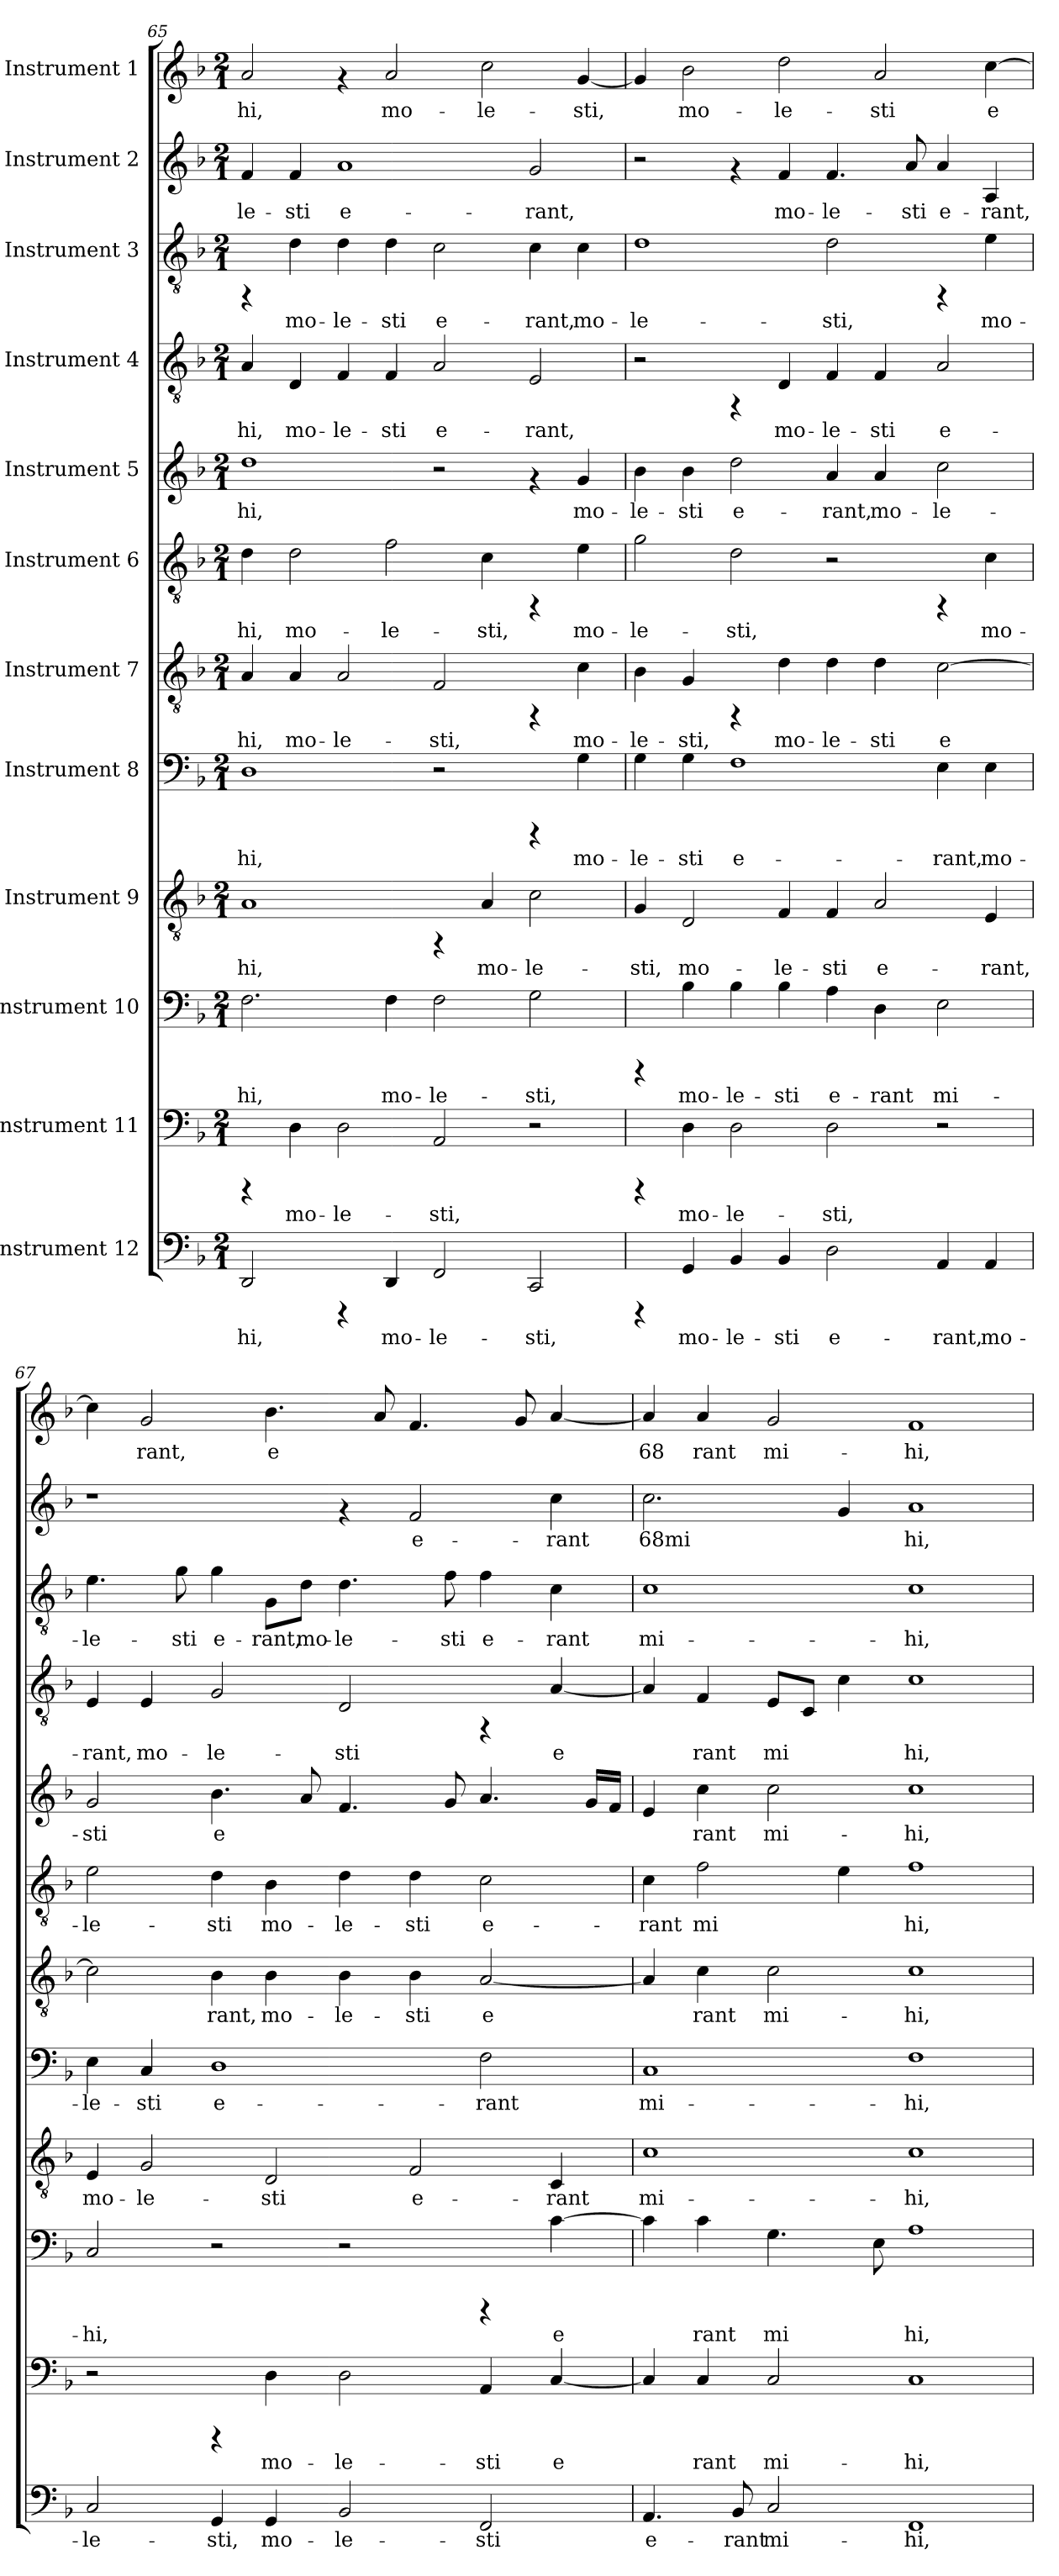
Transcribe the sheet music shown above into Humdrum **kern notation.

**kern	**text	**kern	**text	**kern	**text	**kern	**text	**kern	**text	**kern	**text	**kern	**text	**kern	**text	**kern	**text	**kern	**text	**kern	**text	**kern	**text
*part12	*part12	*part11	*part11	*part10	*part10	*part9	*part9	*part8	*part8	*part7	*part7	*part6	*part6	*part5	*part5	*part4	*part4	*part3	*part3	*part2	*part2	*part1	*part1
*staff12	*staff12	*staff11	*staff11	*staff10	*staff10	*staff9	*staff9	*staff8	*staff8	*staff7	*staff7	*staff6	*staff6	*staff5	*staff5	*staff4	*staff4	*staff3	*staff3	*staff2	*staff2	*staff1	*staff1
*I"Instrument 12	*	*I"Instrument 11	*	*I"Instrument 10	*	*I"Instrument 9	*	*I"Instrument 8	*	*I"Instrument 7	*	*I"Instrument 6	*	*I"Instrument 5	*	*I"Instrument 4	*	*I"Instrument 3	*	*I"Instrument 2	*	*I"Instrument 1	*
*clefF4	*	*clefF4	*	*clefF4	*	*clefGv2	*	*clefF4	*	*clefGv2	*	*clefGv2	*	*clefG2	*	*clefGv2	*	*clefGv2	*	*clefG2	*	*clefG2	*
*k[b-]	*	*k[b-]	*	*k[b-]	*	*k[b-]	*	*k[b-]	*	*k[b-]	*	*k[b-]	*	*k[b-]	*	*k[b-]	*	*k[b-]	*	*k[b-]	*	*k[b-]	*
*F:	*	*F:	*	*F:	*	*F:	*	*F:	*	*F:	*	*F:	*	*F:	*	*F:	*	*F:	*	*F:	*	*F:	*
*M2/1	*	*M2/1	*	*M2/1	*	*M2/1	*	*M2/1	*	*M2/1	*	*M2/1	*	*M2/1	*	*M2/1	*	*M2/1	*	*M2/1	*	*M2/1	*
=65	=65	=65	=65	=65	=65	=65	=65	=65	=65	=65	=65	=65	=65	=65	=65	=65	=65	=65	=65	=65	=65	=65	=65
!	!LO:LY:b:cj	!	!	!	!LO:LY:b:cj	!	!LO:LY:b:cj	!	!LO:LY:b:cj	!	!LO:LY:b:cj	!	!LO:LY:b:cj	!	!LO:LY:b:cj	!	!LO:LY:b:cj	!	!	!	!LO:LY:b:cj	!	!LO:LY:b:cj
2DD/	-hi,	4rCCC	.	2.F\	-hi,	1A	-hi,	1D	-hi,	4A/	-hi,	4d\	-hi,	1dd	-hi,	4A/	-hi,	4rFF	.	4f/	-le-	2a/	-hi,
!	!	!	!LO:LY:b:cj	!	!	!	!	!	!	!	!LO:LY:b:cj	!	!LO:LY:b:cj	!	!	!	!LO:LY:b:cj	!	!LO:LY:b:cj	!	!LO:LY:b:cj	!	!
.	.	4D\	mo-	.	.	.	.	.	.	4A/	mo-	2d\	mo-	.	.	4D/	mo-	4d\	mo-	4f/	-sti	.	.
!	!	!	!LO:LY:b:cj	!	!	!	!	!	!	!	!LO:LY:b:cj	!	!	!	!	!	!LO:LY:b:cj	!	!LO:LY:b:cj	!	!LO:LY:b:cj	!	!
4rCCC	.	2D\	-le-	.	.	.	.	.	.	2A/	-le-	.	.	.	.	4F/	-le-	4d\	-le-	1a	e-	4rf	.
!	!LO:LY:b:cj	!	!	!	!LO:LY:b:cj	!	!	!	!	!	!	!	!LO:LY:b:cj	!	!	!	!LO:LY:b:cj	!	!LO:LY:b:cj	!	!	!	!LO:LY:b:cj
4DD/	mo-	.	.	4F\	mo-	.	.	.	.	.	.	2f\	-le-	.	.	4F/	-sti	4d\	-sti	.	.	2a/	mo-
!	!LO:LY:b:cj	!	!LO:LY:b:cj	!	!LO:LY:b:cj	!	!	!	!	!	!LO:LY:b:cj	!	!	!	!	!	!LO:LY:b:cj	!	!LO:LY:b:cj	!	!	!	!
2FF/	-le-	2AA/	-sti,	2F\	-le-	4rFF	.	2r	.	2F/	-sti,	.	.	2r	.	2A/	e-	2c\	e-	.	.	.	.
!	!	!	!	!	!	!	!LO:LY:b:cj	!	!	!	!	!	!LO:LY:b:cj	!	!	!	!	!	!	!	!	!	!LO:LY:b:cj
.	.	.	.	.	.	4A/	mo-	.	.	.	.	4c\	-sti,	.	.	.	.	.	.	.	.	2cc\	-le-
!	!LO:LY:b:cj	!	!	!	!LO:LY:b:cj	!	!LO:LY:b:cj	!	!	!	!	!	!	!	!	!	!LO:LY:b:cj	!	!LO:LY:b:cj	!	!LO:LY:b:cj	!	!
2CC/	-sti,	2r	.	2G\	-sti,	2c\	-le-	4rCCC	.	4rFF	.	4rFF	.	4rf	.	2E/	-rant,	4c\	-rant,	2g/	-rant,	.	.
!	!	!	!	!	!	!	!	!	!LO:LY:b:cj	!	!LO:LY:b:cj	!	!LO:LY:b:cj	!	!LO:LY:b:cj	!	!	!	!LO:LY:b:cj	!	!	!	!LO:LY:b:cj
.	.	.	.	.	.	.	.	4G\	mo-	4c\	mo-	4e\	mo-	4g/	mo-	.	.	4c\	mo-	.	.	[<4g/	-sti,
=66	=66	=66	=66	=66	=66	=66	=66	=66	=66	=66	=66	=66	=66	=66	=66	=66	=66	=66	=66	=66	=66	=66	=66
!	!	!	!	!	!	!	!LO:LY:b:cj	!	!LO:LY:b:cj	!	!LO:LY:b:cj	!	!LO:LY:b:cj	!	!LO:LY:b:cj	!	!	!	!LO:LY:b:cj	!	!	!	!LO:LY:b:cj
4rCCC	.	4rCCC	.	4rCCC	.	4G/	-sti,	4G\	-le-	4B-\	-le-	2g\	-le-	4b-\	-le-	2r	.	1d	-le-	2r	.	4g/]	.
!	!LO:LY:b:cj	!	!LO:LY:b:cj	!	!LO:LY:b:cj	!	!LO:LY:b:cj	!	!LO:LY:b:cj	!	!LO:LY:b:cj	!	!	!	!LO:LY:b:cj	!	!	!	!	!	!	!	!LO:LY:b:cj
4GG/	mo-	4D\	mo-	4B-\	mo-	2D/	mo-	4G\	-sti	4G/	-sti,	.	.	4b-\	-sti	.	.	.	.	.	.	2b-\	mo-
!	!LO:LY:b:cj	!	!LO:LY:b:cj	!	!LO:LY:b:cj	!	!	!	!LO:LY:b:cj	!	!	!	!LO:LY:b:cj	!	!LO:LY:b:cj	!	!	!	!	!	!	!	!
4BB-/	-le-	2D\	-le-	4B-\	-le-	.	.	1F	e-	4rFF	.	2d\	-sti,	2dd\	e-	4rFF	.	.	.	4rf	.	.	.
!	!LO:LY:b:cj	!	!	!	!LO:LY:b:cj	!	!LO:LY:b:cj	!	!	!	!LO:LY:b:cj	!	!	!	!	!	!LO:LY:b:cj	!	!	!	!LO:LY:b:cj	!	!LO:LY:b:cj
4BB-/	-sti	.	.	4B-\	-sti	4F/	-le-	.	.	4d\	mo-	.	.	.	.	4D/	mo-	.	.	4f/	mo-	2dd\	-le-
!	!LO:LY:b:cj	!	!LO:LY:b:cj	!	!LO:LY:b:cj	!	!LO:LY:b:cj	!	!	!	!LO:LY:b:cj	!	!	!	!LO:LY:b:cj	!	!LO:LY:b:cj	!	!LO:LY:b:cj	!	!LO:LY:b:cj	!	!
2D\	e-	2D\	-sti,	4A\	e-	4F/	-sti	.	.	4d\	-le-	2r	.	4a/	-rant,	4F/	-le-	2d\	-sti,	4.f/	-le-	.	.
!	!	!	!	!	!LO:LY:b:cj	!	!LO:LY:b:cj	!	!	!	!LO:LY:b:cj	!	!	!	!LO:LY:b:cj	!	!LO:LY:b:cj	!	!	!	!	!	!LO:LY:b:cj
.	.	.	.	4D\	-rant	2A/	e-	.	.	4d\	-sti	.	.	4a/	mo-	4F/	-sti	.	.	.	.	2a/	-sti
!	!	!	!	!	!	!	!	!	!	!	!	!	!	!	!	!	!	!	!	!	!LO:LY:b:cj	!	!
.	.	.	.	.	.	.	.	.	.	.	.	.	.	.	.	.	.	.	.	8a/	-sti	.	.
!	!LO:LY:b:cj	!	!	!	!LO:LY:b:cj	!	!	!	!LO:LY:b:cj	!	!LO:LY:b:cj	!	!	!	!LO:LY:b:cj	!	!LO:LY:b:cj	!	!	!	!LO:LY:b:cj	!	!
4AA/	-rant,	2r	.	2E\	mi-	.	.	4E\	-rant,	[>2c\	e-	4rFF	.	2cc\	-le-	2A/	e-	4rFF	.	4a/	e-	.	.
!	!LO:LY:b:cj	!	!	!	!	!	!LO:LY:b:cj	!	!LO:LY:b:cj	!	!	!	!LO:LY:b:cj	!	!	!	!	!	!LO:LY:b:cj	!	!LO:LY:b:cj	!	!LO:LY:b:cj
4AA/	mo-	.	.	.	.	4E/	-rant,	4E\	mo-	.	.	4c\	mo-	.	.	.	.	4e\	mo-	4A/	-rant,	[>4cc\	e-
=67	=67	=67	=67	=67	=67	=67	=67	=67	=67	=67	=67	=67	=67	=67	=67	=67	=67	=67	=67	=67	=67	=67	=67
!	!LO:LY:b:cj	!	!	!	!LO:LY:b:cj	!	!LO:LY:b:cj	!	!LO:LY:b:cj	!	!LO:LY:b:cj	!	!LO:LY:b:cj	!	!LO:LY:b:cj	!	!LO:LY:b:cj	!	!LO:LY:b:cj	!	!	!	!LO:LY:b:cj
2C/	-le-	2r	.	2C/	-hi,	4E/	mo-	4E\	-le-	2c\]	--	2e\	-le-	2g/	-sti	4E/	-rant,	4.e\	-le-	1r	.	4cc\]	--
!	!	!	!	!	!	!	!LO:LY:b:cj	!	!LO:LY:b:cj	!	!	!	!	!	!	!	!LO:LY:b:cj	!	!	!	!	!	!LO:LY:b:cj
.	.	.	.	.	.	2G/	-le-	4C/	-sti	.	.	.	.	.	.	4E/	mo-	.	.	.	.	2g/	-rant,
!	!	!	!	!	!	!	!	!	!	!	!	!	!	!	!	!	!	!	!LO:LY:b:cj	!	!	!	!
.	.	.	.	.	.	.	.	.	.	.	.	.	.	.	.	.	.	8g\	-sti	.	.	.	.
!	!LO:LY:b:cj	!	!	!	!	!	!	!	!LO:LY:b:cj	!	!LO:LY:b:cj	!	!LO:LY:b:cj	!	!LO:LY:b:cj	!	!LO:LY:b:cj	!	!LO:LY:b:cj	!	!	!	!
4GG/	-sti,	4rCCC	.	2r	.	.	.	1D	e-	4B-\	-rant,	4d\	-sti	4.b-\	e-	2G/	-le-	4g\	e-	.	.	.	.
!	!LO:LY:b:cj	!	!LO:LY:b:cj	!	!	!	!LO:LY:b:cj	!	!	!	!LO:LY:b:cj	!	!LO:LY:b:cj	!	!	!	!	!	!LO:LY:b:cj	!	!	!	!LO:LY:b:cj
4GG/	mo-	4D\	mo-	.	.	2D/	-sti	.	.	4B-\	mo-	4B-\	mo-	.	.	.	.	8G\L	-rant,	.	.	4.b-\	e-
!	!	!	!	!	!	!	!	!	!	!	!	!	!	!	!LO:LY:b:cj	!	!	!	!LO:LY:b:cj	!	!	!	!
.	.	.	.	.	.	.	.	.	.	.	.	.	.	8a/	--	.	.	8d\J	mo-	.	.	.	.
!	!LO:LY:b:cj	!	!LO:LY:b:cj	!	!	!	!	!	!	!	!LO:LY:b:cj	!	!LO:LY:b:cj	!	!LO:LY:b:cj	!	!LO:LY:b:cj	!	!LO:LY:b:cj	!	!	!	!
2BB-/	-le-	2D\	-le-	2r	.	.	.	.	.	4B-\	-le-	4d\	-le-	4.f/	--	2D/	-sti	4.d\	-le-	4rf	.	.	.
!	!	!	!	!	!	!	!	!	!	!	!	!	!	!	!	!	!	!	!	!	!	!	!LO:LY:b:cj
.	.	.	.	.	.	.	.	.	.	.	.	.	.	.	.	.	.	.	.	.	.	8a/	--
!	!	!	!	!	!	!	!LO:LY:b:cj	!	!	!	!LO:LY:b:cj	!	!LO:LY:b:cj	!	!	!	!	!	!	!	!LO:LY:b:cj	!	!LO:LY:b:cj
.	.	.	.	.	.	2F/	e-	.	.	4B-\	-sti	4d\	-sti	.	.	.	.	.	.	2f/	e-	4.f/	--
!	!	!	!	!	!	!	!	!	!	!	!	!	!	!	!LO:LY:b:cj	!	!	!	!LO:LY:b:cj	!	!	!	!
.	.	.	.	.	.	.	.	.	.	.	.	.	.	8g/	--	.	.	8f\	-sti	.	.	.	.
!	!LO:LY:b:cj	!	!LO:LY:b:cj	!	!	!	!	!	!LO:LY:b:cj	!	!LO:LY:b:cj	!	!LO:LY:b:cj	!	!LO:LY:b:cj	!	!	!	!LO:LY:b:cj	!	!	!	!
2FF/	-sti	4AA/	-sti	4rCCC	.	.	.	2F\	-rant	[>2A/	e-	2c\	e-	4.a/	--	4rFF	.	4f\	e-	.	.	.	.
!	!	!	!	!	!	!	!	!	!	!	!	!	!	!	!	!	!	!	!	!	!	!	!LO:LY:b:cj
.	.	.	.	.	.	.	.	.	.	.	.	.	.	.	.	.	.	.	.	.	.	8g/	--
!	!	!	!LO:LY:b:cj	!	!LO:LY:b:cj	!	!LO:LY:b:cj	!	!	!	!	!	!	!	!	!	!LO:LY:b:cj	!	!LO:LY:b:cj	!	!LO:LY:b:cj	!	!LO:LY:b:cj
.	.	[>4C/	e-	[>4c\	e-	4C/	-rant	.	.	.	.	.	.	.	.	[>4A/	e-	4c\	-rant	4cc\	-rant	[>4a/	--
!	!	!	!	!	!	!	!	!	!	!	!	!	!	!	!LO:LY:b:cj	!	!	!	!	!	!	!	!
.	.	.	.	.	.	.	.	.	.	.	.	.	.	16g/L	--	.	.	.	.	.	.	.	.
!	!	!	!	!	!	!	!	!	!	!	!	!	!	!	!LO:LY:b:cj	!	!	!	!	!	!	!	!
.	.	.	.	.	.	.	.	.	.	.	.	.	.	16f/J	--	.	.	.	.	.	.	.	.
!!LO:PB:g=z
=68	=68	=68	=68	=68	=68	=68	=68	=68	=68	=68	=68	=68	=68	=68	=68	=68	=68	=68	=68	=68	=68	=68	=68
!	!LO:LY:b:cj	!	!LO:LY:b:cj	!	!LO:LY:b:cj	!	!LO:LY:b:cj	!	!LO:LY:b:cj	!	!LO:LY:b:cj	!	!LO:LY:b:cj	!	!LO:LY:b:cj	!	!LO:LY:b:cj	!	!LO:LY:b:cj	!	!LO:LY:b:cj	!	!LO:LY:b:cj
4.AA/	e-	4C/]	--	4c\]	--	1c	mi-	1C	mi-	4A/]	--	4c\	-rant	4e/	--	4A/]	--	1c	mi-	2.cc\	68mi-	4a/]	-68
!	!	!	!LO:LY:b:cj	!	!LO:LY:b:cj	!	!	!	!	!	!LO:LY:b:cj	!	!LO:LY:b:cj	!	!LO:LY:b:cj	!	!LO:LY:b:cj	!	!	!	!	!	!LO:LY:b:cj
.	.	4C/	-rant	4c\	-rant	.	.	.	.	4c\	-rant	2f\	mi-	4cc\	-rant	4F/	-rant	.	.	.	.	4a/	rant
!	!LO:LY:b:cj	!	!	!	!	!	!	!	!	!	!	!	!	!	!	!	!	!	!	!	!	!	!
8BB-/	-rant	.	.	.	.	.	.	.	.	.	.	.	.	.	.	.	.	.	.	.	.	.	.
!	!LO:LY:b:cj	!	!LO:LY:b:cj	!	!LO:LY:b:cj	!	!	!	!	!	!LO:LY:b:cj	!	!	!	!LO:LY:b:cj	!	!LO:LY:b:cj	!	!	!	!	!	!LO:LY:b:cj
2C/	mi-	2C/	mi-	4.G\	mi-	.	.	.	.	2c\	mi-	.	.	2cc\	mi-	8E/L	mi-	.	.	.	.	2g/	mi-
!	!	!	!	!	!	!	!	!	!	!	!	!	!	!	!	!	!LO:LY:b:cj	!	!	!	!	!	!
.	.	.	.	.	.	.	.	.	.	.	.	.	.	.	.	8C/J	--	.	.	.	.	.	.
!	!	!	!	!	!	!	!	!	!	!	!	!	!LO:LY:b:cj	!	!	!	!LO:LY:b:cj	!	!	!	!LO:LY:b:cj	!	!
.	.	.	.	.	.	.	.	.	.	.	.	4e\	--	.	.	4c\	--	.	.	4g/	--	.	.
!	!	!	!	!	!LO:LY:b:cj	!	!	!	!	!	!	!	!	!	!	!	!	!	!	!	!	!	!
.	.	.	.	8E\	--	.	.	.	.	.	.	.	.	.	.	.	.	.	.	.	.	.	.
!	!LO:LY:b:cj	!	!LO:LY:b:cj	!	!LO:LY:b:cj	!	!LO:LY:b:cj	!	!LO:LY:b:cj	!	!LO:LY:b:cj	!	!LO:LY:b:cj	!	!LO:LY:b:cj	!	!LO:LY:b:cj	!	!LO:LY:b:cj	!	!LO:LY:b:cj	!	!LO:LY:b:cj
1FF	-hi,	1C	-hi,	1A	-hi,	1c	-hi,	1F	-hi,	1c	-hi,	1f	-hi,	1cc	-hi,	1c	-hi,	1c	-hi,	1a	-hi,	1f	-hi,
=	=	=	=	=	=	=	=	=	=	=	=	=	=	=	=	=	=	=	=	=	=	=	=
*-	*-	*-	*-	*-	*-	*-	*-	*-	*-	*-	*-	*-	*-	*-	*-	*-	*-	*-	*-	*-	*-	*-	*-
